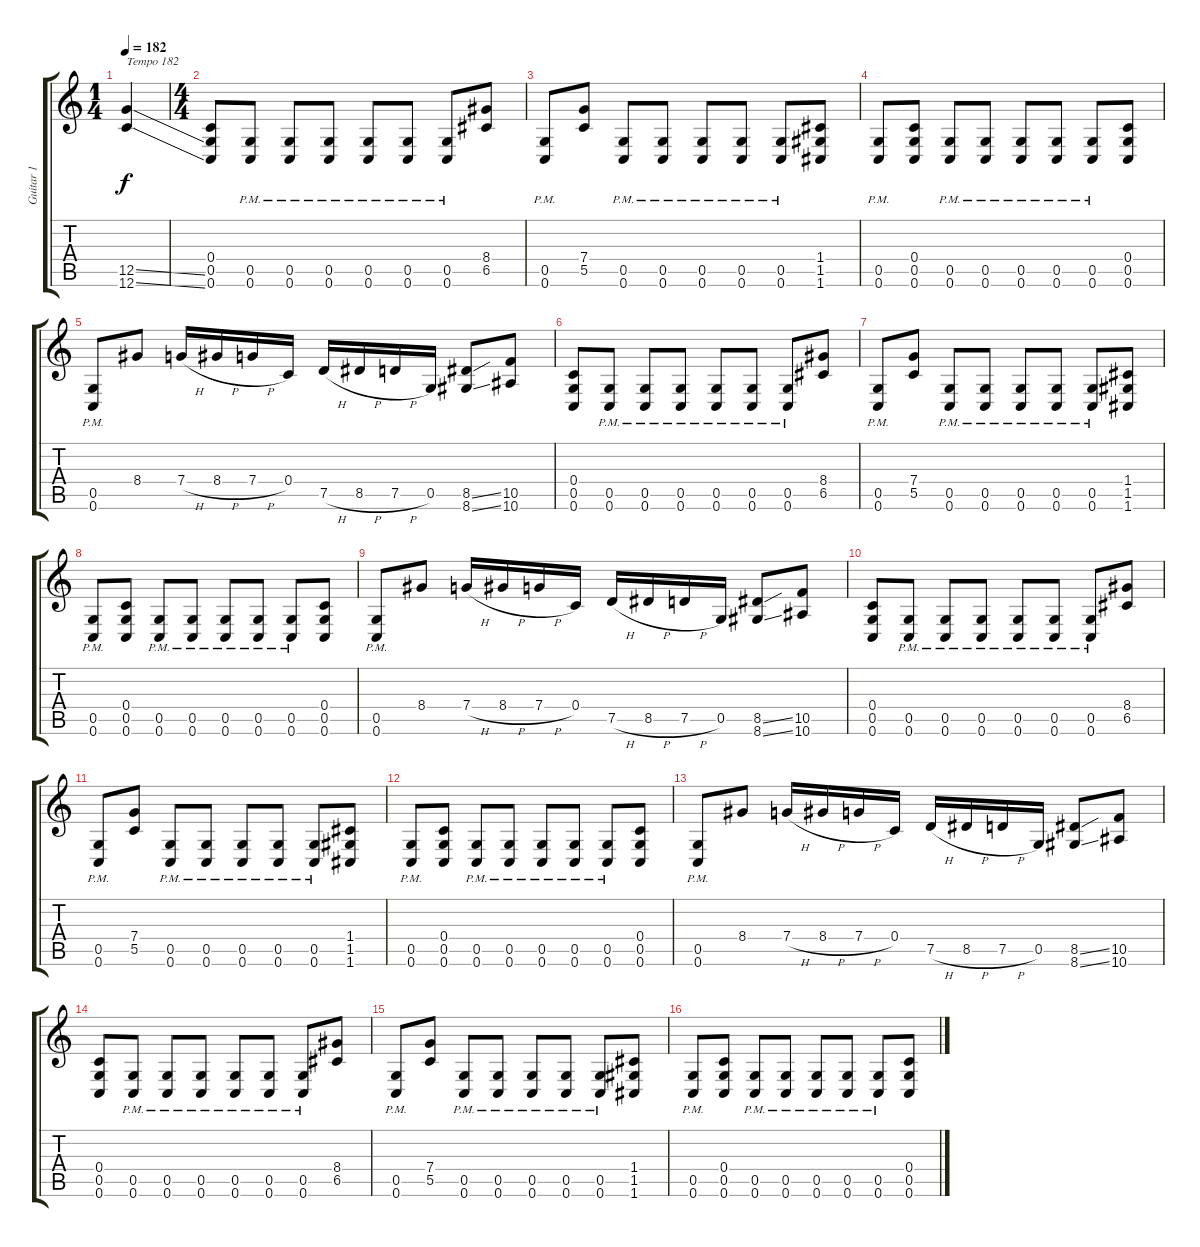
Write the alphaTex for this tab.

\track ("Guitar 1" "Guitar 1") {instrument distortionguitar}
\staff {score tabs}
\tuning (D4 A3 F3 C3 G2 C2) {hide}
\ts (1 4)
\tempo 182
\clef g2
\ks c
(12.5{ss} 12.6{ss}).4{txt "Tempo 182" dy f instrument distortionguitar} |
\ts (4 4)
(0.4 0.5 0.6).8 (0.5{pm} 0.6{pm}).8 (0.5{pm} 0.6{pm}).8 (0.5{pm} 0.6{pm}).8 (0.5{pm} 0.6{pm}).8 (0.5{pm} 0.6{pm}).8 (0.5{pm} 0.6{pm}).8 (8.4 6.5).8 |
(0.5{pm} 0.6{pm}).8 (7.4 5.5).8 (0.5{pm} 0.6{pm}).8 (0.5{pm} 0.6{pm}).8 (0.5{pm} 0.6{pm}).8 (0.5{pm} 0.6{pm}).8 (0.5{pm} 0.6{pm}).8 (1.4 1.5 1.6).8 |
(0.5{pm} 0.6{pm}).8 (0.4 0.5 0.6).8 (0.5{pm} 0.6{pm}).8 (0.5{pm} 0.6{pm}).8 (0.5{pm} 0.6{pm}).8 (0.5{pm} 0.6{pm}).8 (0.5{pm} 0.6{pm}).8 (0.4 0.5 0.6).8 |
(0.5{pm} 0.6{pm}).8 8.4.8 7.4{h}.16 8.4{h}.16 7.4{h}.16 0.4.16 7.5{h}.16 8.5{h}.16 7.5{h}.16 0.5.16 (8.5{ss} 8.6{ss}).8 (10.5 10.6).8 |
(0.4 0.5 0.6).8 (0.5{pm} 0.6{pm}).8 (0.5{pm} 0.6{pm}).8 (0.5{pm} 0.6{pm}).8 (0.5{pm} 0.6{pm}).8 (0.5{pm} 0.6{pm}).8 (0.5{pm} 0.6{pm}).8 (8.4 6.5).8 |
(0.5{pm} 0.6{pm}).8 (7.4 5.5).8 (0.5{pm} 0.6{pm}).8 (0.5{pm} 0.6{pm}).8 (0.5{pm} 0.6{pm}).8 (0.5{pm} 0.6{pm}).8 (0.5{pm} 0.6{pm}).8 (1.4 1.5 1.6).8 |
(0.5{pm} 0.6{pm}).8 (0.4 0.5 0.6).8 (0.5{pm} 0.6{pm}).8 (0.5{pm} 0.6{pm}).8 (0.5{pm} 0.6{pm}).8 (0.5{pm} 0.6{pm}).8 (0.5{pm} 0.6{pm}).8 (0.4 0.5 0.6).8 |
(0.5{pm} 0.6{pm}).8 8.4.8 7.4{h}.16 8.4{h}.16 7.4{h}.16 0.4.16 7.5{h}.16 8.5{h}.16 7.5{h}.16 0.5.16 (8.5{ss} 8.6{ss}).8 (10.5 10.6).8 |
(0.4 0.5 0.6).8 (0.5{pm} 0.6{pm}).8 (0.5{pm} 0.6{pm}).8 (0.5{pm} 0.6{pm}).8 (0.5{pm} 0.6{pm}).8 (0.5{pm} 0.6{pm}).8 (0.5{pm} 0.6{pm}).8 (8.4 6.5).8 |
(0.5{pm} 0.6{pm}).8 (7.4 5.5).8 (0.5{pm} 0.6{pm}).8 (0.5{pm} 0.6{pm}).8 (0.5{pm} 0.6{pm}).8 (0.5{pm} 0.6{pm}).8 (0.5{pm} 0.6{pm}).8 (1.4 1.5 1.6).8 |
(0.5{pm} 0.6{pm}).8 (0.4 0.5 0.6).8 (0.5{pm} 0.6{pm}).8 (0.5{pm} 0.6{pm}).8 (0.5{pm} 0.6{pm}).8 (0.5{pm} 0.6{pm}).8 (0.5{pm} 0.6{pm}).8 (0.4 0.5 0.6).8 |
(0.5{pm} 0.6{pm}).8 8.4.8 7.4{h}.16 8.4{h}.16 7.4{h}.16 0.4.16 7.5{h}.16 8.5{h}.16 7.5{h}.16 0.5.16 (8.5{ss} 8.6{ss}).8 (10.5 10.6).8 |
(0.4 0.5 0.6).8 (0.5{pm} 0.6{pm}).8 (0.5{pm} 0.6{pm}).8 (0.5{pm} 0.6{pm}).8 (0.5{pm} 0.6{pm}).8 (0.5{pm} 0.6{pm}).8 (0.5{pm} 0.6{pm}).8 (8.4 6.5).8 |
(0.5{pm} 0.6{pm}).8 (7.4 5.5).8 (0.5{pm} 0.6{pm}).8 (0.5{pm} 0.6{pm}).8 (0.5{pm} 0.6{pm}).8 (0.5{pm} 0.6{pm}).8 (0.5{pm} 0.6{pm}).8 (1.4 1.5 1.6).8 |
(0.5{pm} 0.6{pm}).8 (0.4 0.5 0.6).8 (0.5{pm} 0.6{pm}).8 (0.5{pm} 0.6{pm}).8 (0.5{pm} 0.6{pm}).8 (0.5{pm} 0.6{pm}).8 (0.5{pm} 0.6{pm}).8 (0.4 0.5 0.6).8
